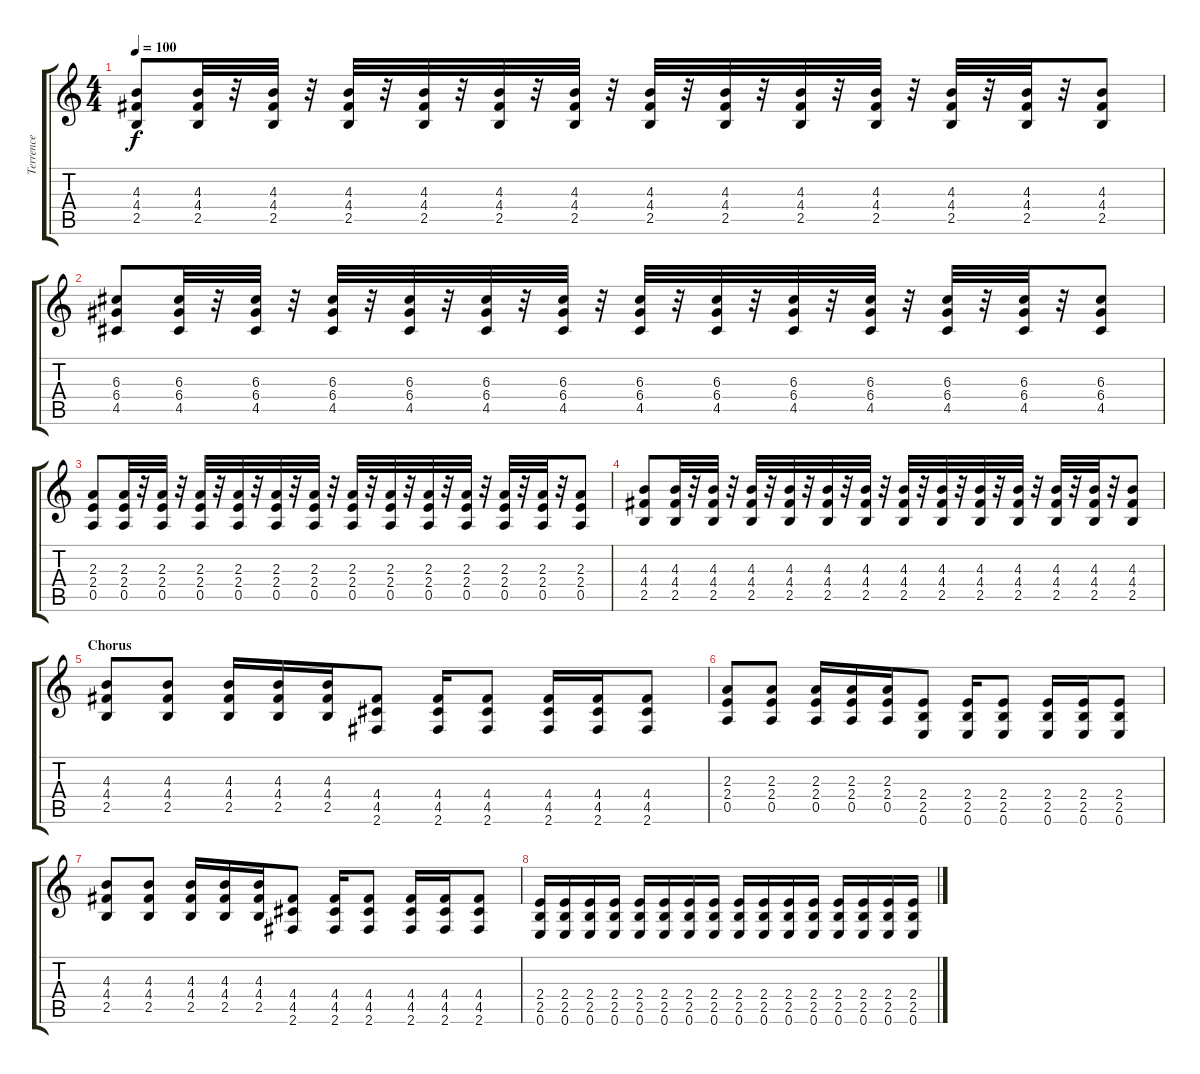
\track ("Terrence" "Terrence") {instrument distortionguitar}
\staff {score tabs}
\tuning (E4 B3 G3 D3 A2 E2) {hide}
\ts (4 4)
\tempo 100
\clef g2
\ks c
(4.3 4.4 2.5).8{dy f} (4.3 4.4 2.5).32 r.32 (4.3 4.4 2.5).32 r.32 (4.3 4.4 2.5).32 r.32 (4.3 4.4 2.5).32 r.32 (4.3 4.4 2.5).32 r.32 (4.3 4.4 2.5).32 r.32 (4.3 4.4 2.5).32 r.32 (4.3 4.4 2.5).32 r.32 (4.3 4.4 2.5).32 r.32 (4.3 4.4 2.5).32 r.32 (4.3 4.4 2.5).32 r.32 (4.3 4.4 2.5).32 r.32 (4.3 4.4 2.5).8 |
(6.3 6.4 4.5).8 (6.3 6.4 4.5).32 r.32 (6.3 6.4 4.5).32 r.32 (6.3 6.4 4.5).32 r.32 (6.3 6.4 4.5).32 r.32 (6.3 6.4 4.5).32 r.32 (6.3 6.4 4.5).32 r.32 (6.3 6.4 4.5).32 r.32 (6.3 6.4 4.5).32 r.32 (6.3 6.4 4.5).32 r.32 (6.3 6.4 4.5).32 r.32 (6.3 6.4 4.5).32 r.32 (6.3 6.4 4.5).32 r.32 (6.3 6.4 4.5).8 |
(2.3 2.4 0.5).8 (2.3 2.4 0.5).32 r.32 (2.3 2.4 0.5).32 r.32 (2.3 2.4 0.5).32 r.32 (2.3 2.4 0.5).32 r.32 (2.3 2.4 0.5).32 r.32 (2.3 2.4 0.5).32 r.32 (2.3 2.4 0.5).32 r.32 (2.3 2.4 0.5).32 r.32 (2.3 2.4 0.5).32 r.32 (2.3 2.4 0.5).32 r.32 (2.3 2.4 0.5).32 r.32 (2.3 2.4 0.5).32 r.32 (2.3 2.4 0.5).8 |
(4.3 4.4 2.5).8 (4.3 4.4 2.5).32 r.32 (4.3 4.4 2.5).32 r.32 (4.3 4.4 2.5).32 r.32 (4.3 4.4 2.5).32 r.32 (4.3 4.4 2.5).32 r.32 (4.3 4.4 2.5).32 r.32 (4.3 4.4 2.5).32 r.32 (4.3 4.4 2.5).32 r.32 (4.3 4.4 2.5).32 r.32 (4.3 4.4 2.5).32 r.32 (4.3 4.4 2.5).32 r.32 (4.3 4.4 2.5).32 r.32 (4.3 4.4 2.5).8 |
\section ("" "Chorus")
(4.3 4.4 2.5).8 (4.3 4.4 2.5).8 (4.3 4.4 2.5).16 (4.3 4.4 2.5).16 (4.3 4.4 2.5).16 (4.4 4.5 2.6).8 (4.4 4.5 2.6).16 (4.4 4.5 2.6).8 (4.4 4.5 2.6).16 (4.4 4.5 2.6).16 (4.4 4.5 2.6).8 |
(2.3 2.4 0.5).8 (2.3 2.4 0.5).8 (2.3 2.4 0.5).16 (2.3 2.4 0.5).16 (2.3 2.4 0.5).16 (2.4 2.5 0.6).8 (2.4 2.5 0.6).16 (2.4 2.5 0.6).8 (2.4 2.5 0.6).16 (2.4 2.5 0.6).16 (2.4 2.5 0.6).8 |
(4.3 4.4 2.5).8 (4.3 4.4 2.5).8 (4.3 4.4 2.5).16 (4.3 4.4 2.5).16 (4.3 4.4 2.5).16 (4.4 4.5 2.6).8 (4.4 4.5 2.6).16 (4.4 4.5 2.6).8 (4.4 4.5 2.6).16 (4.4 4.5 2.6).16 (4.4 4.5 2.6).8 |
(2.4 2.5 0.6).16 (2.4 2.5 0.6).16 (2.4 2.5 0.6).16 (2.4 2.5 0.6).16 (2.4 2.5 0.6).16 (2.4 2.5 0.6).16 (2.4 2.5 0.6).16 (2.4 2.5 0.6).16 (2.4 2.5 0.6).16 (2.4 2.5 0.6).16 (2.4 2.5 0.6).16 (2.4 2.5 0.6).16 (2.4 2.5 0.6).16 (2.4 2.5 0.6).16 (2.4 2.5 0.6).16 (2.4 2.5 0.6).16
